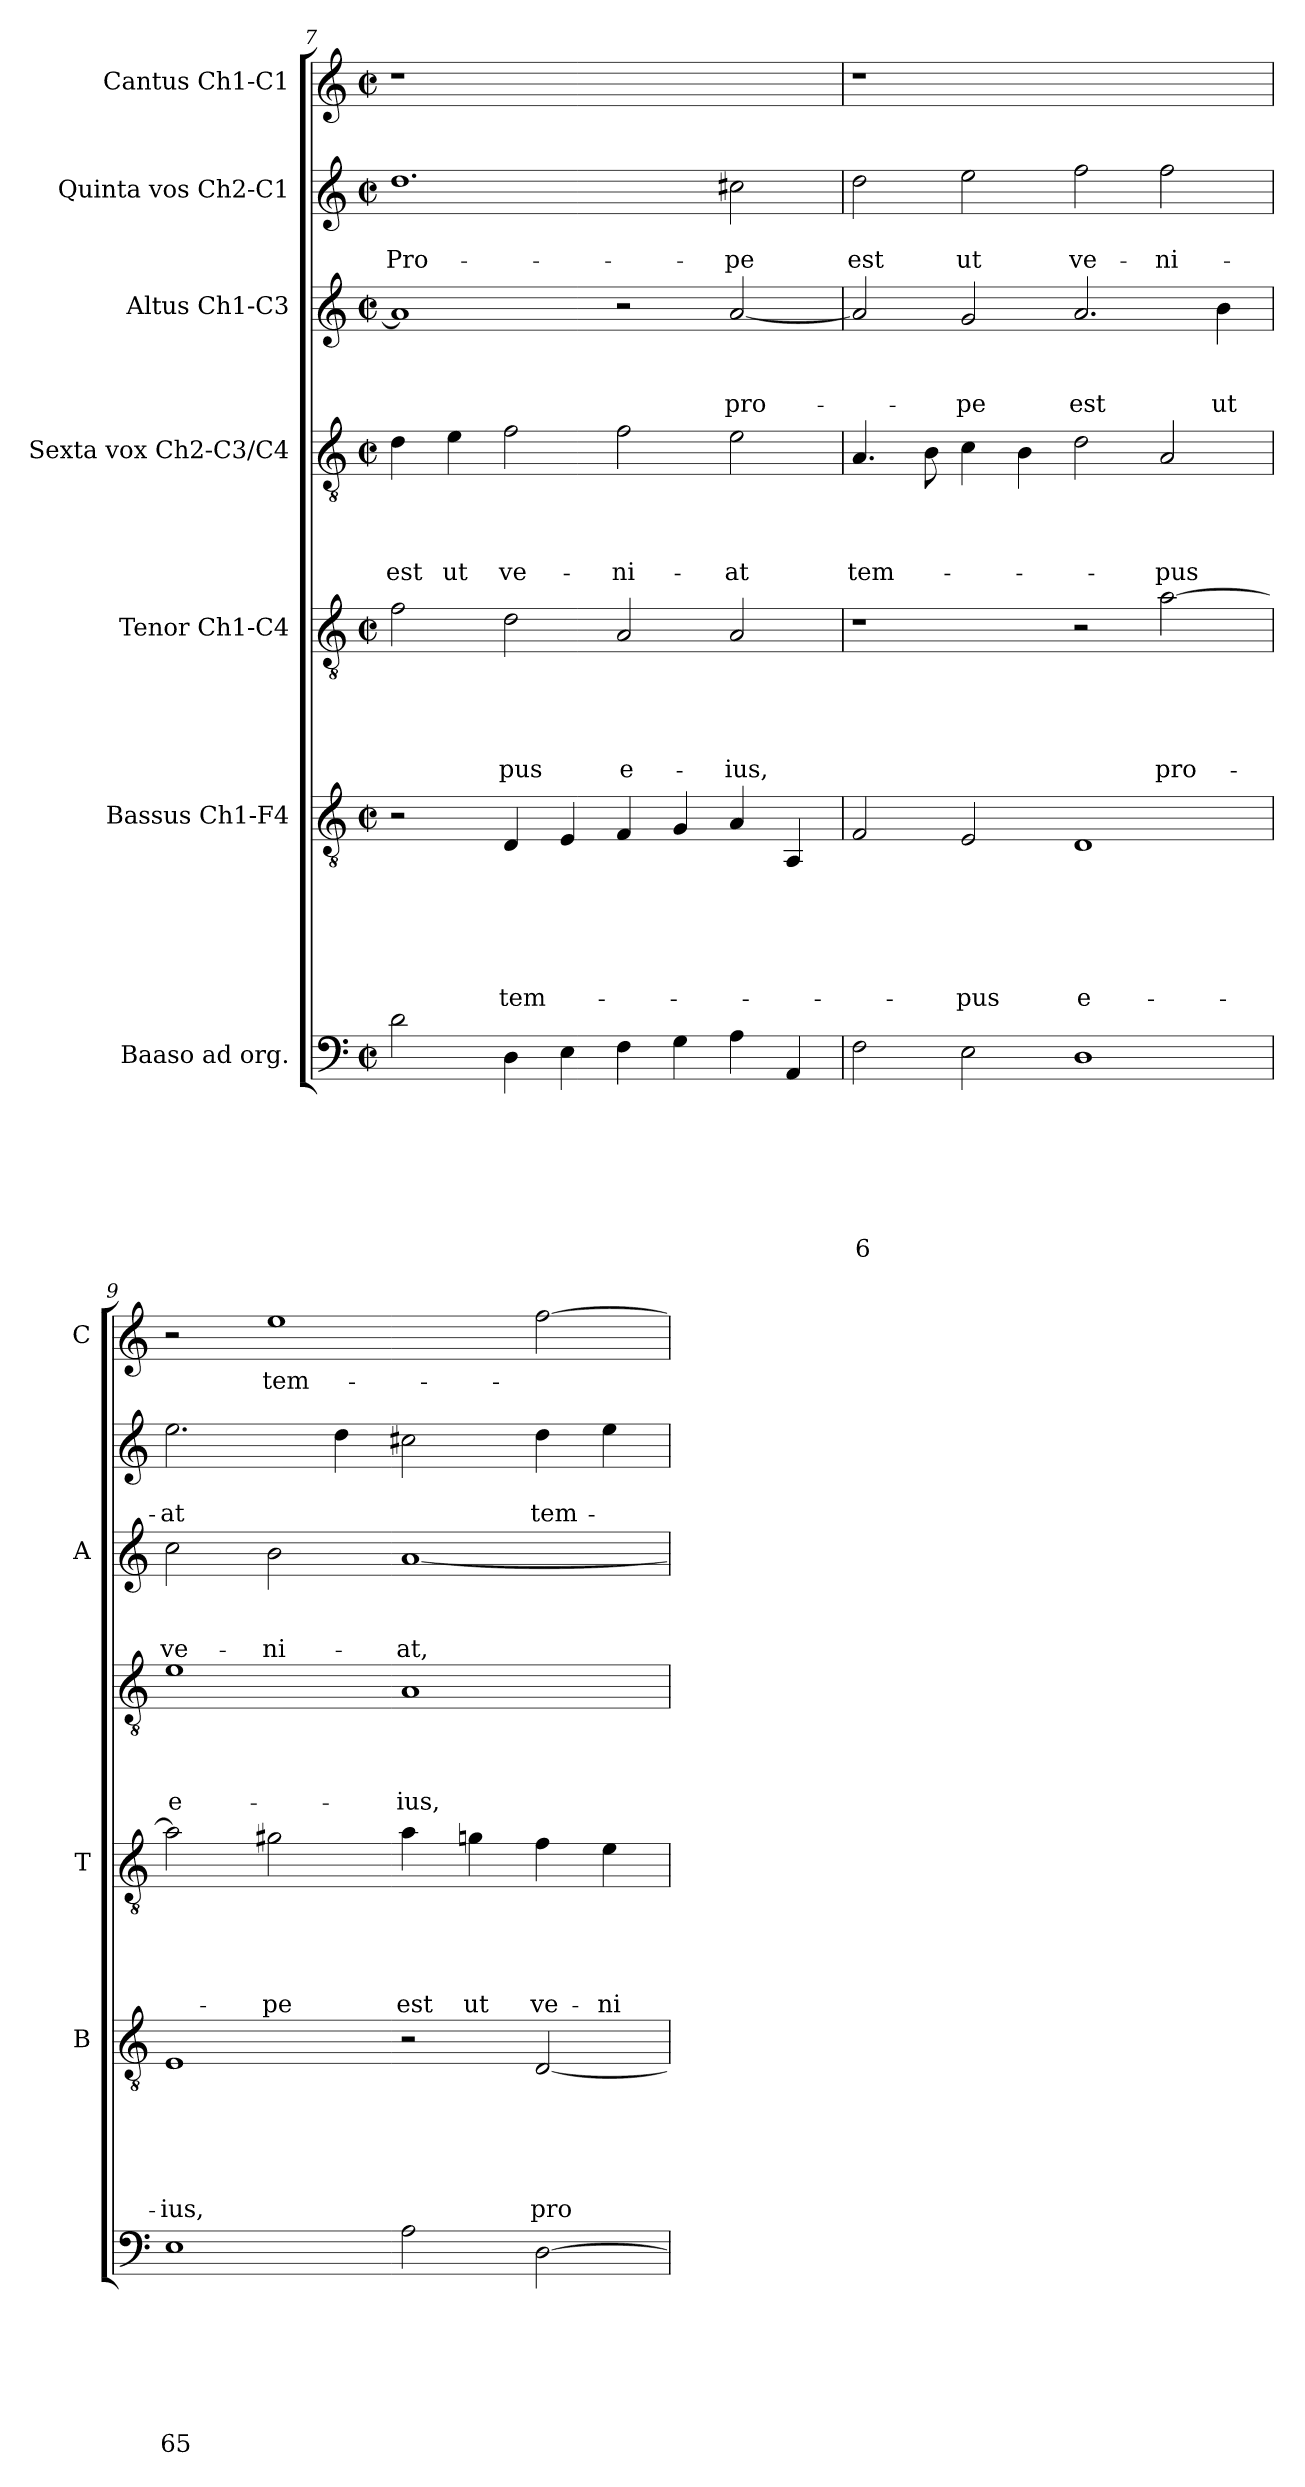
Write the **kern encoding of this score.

**kern	**text	**text	**text	**text	**text	**text	**text	**kern	**text	**text	**text	**text	**text	**text	**kern	**text	**text	**text	**text	**text	**kern	**text	**text	**text	**text	**kern	**text	**text	**text	**kern	**text	**text	**kern	**text
*part7	*part7	*part7	*part7	*part7	*part7	*part7	*part7	*part6	*part6	*part6	*part6	*part6	*part6	*part6	*part5	*part5	*part5	*part5	*part5	*part5	*part4	*part4	*part4	*part4	*part4	*part3	*part3	*part3	*part3	*part2	*part2	*part2	*part1	*part1
*staff7	*staff7	*staff7	*staff7	*staff7	*staff7	*staff7	*staff7	*staff6	*staff6	*staff6	*staff6	*staff6	*staff6	*staff6	*staff5	*staff5	*staff5	*staff5	*staff5	*staff5	*staff4	*staff4	*staff4	*staff4	*staff4	*staff3	*staff3	*staff3	*staff3	*staff2	*staff2	*staff2	*staff1	*staff1
*I"Baaso ad org.	*	*	*	*	*	*	*	*I"Bassus Ch1-F4	*	*	*	*	*	*	*I"Tenor Ch1-C4	*	*	*	*	*	*I"Sexta vox Ch2-C3/C4	*	*	*	*	*I"Altus Ch1-C3	*	*	*	*I"Quinta vos Ch2-C1	*	*	*I"Cantus Ch1-C1	*
*	*	*	*	*	*	*	*	*I'B	*	*	*	*	*	*	*I'T	*	*	*	*	*	*	*	*	*	*	*I'A	*	*	*	*	*	*	*I'C	*
*clefF4	*	*	*	*	*	*	*	*clefGv2	*	*	*	*	*	*	*clefGv2	*	*	*	*	*	*clefGv2	*	*	*	*	*clefG2	*	*	*	*clefG2	*	*	*clefG2	*
*k[]	*	*	*	*	*	*	*	*k[]	*	*	*	*	*	*	*k[]	*	*	*	*	*	*k[]	*	*	*	*	*k[]	*	*	*	*k[]	*	*	*k[]	*
*C:	*	*	*	*	*	*	*	*C:	*	*	*	*	*	*	*C:	*	*	*	*	*	*C:	*	*	*	*	*C:	*	*	*	*C:	*	*	*C:	*
*M2/2	*	*	*	*	*	*	*	*M2/2	*	*	*	*	*	*	*M2/2	*	*	*	*	*	*M2/2	*	*	*	*	*M2/2	*	*	*	*M2/2	*	*	*M2/2	*
*met(c|)	*	*	*	*	*	*	*	*met(c|)	*	*	*	*	*	*	*met(c|)	*	*	*	*	*	*met(c|)	*	*	*	*	*met(c|)	*	*	*	*met(c|)	*	*	*met(c|)	*
=7	=7	=7	=7	=7	=7	=7	=7	=7	=7	=7	=7	=7	=7	=7	=7	=7	=7	=7	=7	=7	=7	=7	=7	=7	=7	=7	=7	=7	=7	=7	=7	=7	=7	=7
!	!	!	!	!	!	!	!	!	!	!	!	!	!	!	!	!	!	!	!	!	!	!	!	!	!LO:LY:b	!	!	!	!	!	!	!LO:LY:b	!	!
2d\	.	.	.	.	.	.	.	2r	.	.	.	.	.	.	2f\	.	.	.	.	.	4d\	.	.	.	est	1a]	.	.	.	1.dd	.	Pro-	1r	.
!	!	!	!	!	!	!	!	!	!	!	!	!	!	!	!	!	!	!	!	!	!	!	!	!	!LO:LY:b	!	!	!	!	!	!	!	!	!
.	.	.	.	.	.	.	.	.	.	.	.	.	.	.	.	.	.	.	.	.	4e\	.	.	.	ut	.	.	.	.	.	.	.	.	.
!	!	!	!	!	!	!	!	!	!	!	!	!	!	!LO:LY:b	!	!	!	!	!	!LO:LY:b	!	!	!	!	!LO:LY:b	!	!	!	!	!	!	!	!	!
4D\	.	.	.	.	.	.	.	4D/	.	.	.	.	.	tem-	2d\	.	.	.	.	-pus	2f\	.	.	.	ve-	.	.	.	.	.	.	.	.	.
4E\	.	.	.	.	.	.	.	4E/	.	.	.	.	.	.	.	.	.	.	.	.	.	.	.	.	.	.	.	.	.	.	.	.	.	.
!	!	!	!	!	!	!	!	!	!	!	!	!	!	!	!	!	!	!	!	!LO:LY:b	!	!	!	!	!LO:LY:b	!	!	!	!	!	!	!	!	!
4F\	.	.	.	.	.	.	.	4F/	.	.	.	.	.	.	2A/	.	.	.	.	e-	2f\	.	.	.	-ni-	2r	.	.	.	.	.	.	1ryy	.
4G\	.	.	.	.	.	.	.	4G/	.	.	.	.	.	.	.	.	.	.	.	.	.	.	.	.	.	.	.	.	.	.	.	.	.	.
!	!	!	!	!	!	!	!	!	!	!	!	!	!	!	!	!	!	!	!	!LO:LY:b	!	!	!	!	!LO:LY:b	!	!	!	!LO:LY:b	!	!	!LO:LY:b	!	!
4A\	.	.	.	.	.	.	.	4A/	.	.	.	.	.	.	2A/	.	.	.	.	-ius,	2e\	.	.	.	-at	[2a/	.	.	pro-	2cc#X\	.	-pe	.	.
4AA/	.	.	.	.	.	.	.	4AA/	.	.	.	.	.	.	.	.	.	.	.	.	.	.	.	.	.	.	.	.	.	.	.	.	.	.
=8	=8	=8	=8	=8	=8	=8	=8	=8	=8	=8	=8	=8	=8	=8	=8	=8	=8	=8	=8	=8	=8	=8	=8	=8	=8	=8	=8	=8	=8	=8	=8	=8	=8	=8
!	!	!	!	!	!	!	!LO:LY:b	!	!	!	!	!	!	!	!	!	!	!	!	!	!	!	!	!	!LO:LY:b	!	!	!	!	!	!	!LO:LY:b	!	!
2F\	.	.	.	.	.	.	6	2F/	.	.	.	.	.	.	1r	.	.	.	.	.	4.A/	.	.	.	tem-	2a/]	.	.	.	2dd\	.	est	1r	.
.	.	.	.	.	.	.	.	.	.	.	.	.	.	.	.	.	.	.	.	.	8B\	.	.	.	.	.	.	.	.	.	.	.	.	.
!	!	!	!	!	!	!	!	!	!	!	!	!	!	!LO:LY:b	!	!	!	!	!	!	!	!	!	!	!	!	!	!	!LO:LY:b	!	!	!LO:LY:b	!	!
2E\	.	.	.	.	.	.	.	2E/	.	.	.	.	.	-pus	.	.	.	.	.	.	4c\	.	.	.	.	2g/	.	.	-pe	2ee\	.	ut	.	.
.	.	.	.	.	.	.	.	.	.	.	.	.	.	.	.	.	.	.	.	.	4B\	.	.	.	.	.	.	.	.	.	.	.	.	.
!	!	!	!	!	!	!	!	!	!	!	!	!	!	!LO:LY:b	!	!	!	!	!	!	!	!	!	!	!	!	!	!	!LO:LY:b	!	!	!LO:LY:b	!	!
1D	.	.	.	.	.	.	.	1D	.	.	.	.	.	e-	2r	.	.	.	.	.	2d\	.	.	.	.	2.a/	.	.	est	2ff\	.	ve-	1ryy	.
!	!	!	!	!	!	!	!	!	!	!	!	!	!	!	!	!	!	!	!	!LO:LY:b	!	!	!	!	!LO:LY:b	!	!	!	!	!	!	!LO:LY:b	!	!
.	.	.	.	.	.	.	.	.	.	.	.	.	.	.	[2a\	.	.	.	.	pro-	2A/	.	.	.	-pus	.	.	.	.	2ff\	.	-ni-	.	.
!	!	!	!	!	!	!	!	!	!	!	!	!	!	!	!	!	!	!	!	!	!	!	!	!	!	!	!	!	!LO:LY:b	!	!	!	!	!
.	.	.	.	.	.	.	.	.	.	.	.	.	.	.	.	.	.	.	.	.	.	.	.	.	.	4b\	.	.	ut	.	.	.	.	.
=9	=9	=9	=9	=9	=9	=9	=9	=9	=9	=9	=9	=9	=9	=9	=9	=9	=9	=9	=9	=9	=9	=9	=9	=9	=9	=9	=9	=9	=9	=9	=9	=9	=9	=9
!	!	!	!	!	!	!	!LO:LY:b	!	!	!	!	!	!	!LO:LY:b	!	!	!	!	!	!	!	!	!	!	!LO:LY:b	!	!	!	!LO:LY:b	!	!	!LO:LY:b	!	!
1E	.	.	.	.	.	.	65	1E	.	.	.	.	.	-ius,	2a\]	.	.	.	.	.	1e	.	.	.	e-	2cc\	.	.	ve-	2.ee\	.	-at	2r	.
!	!	!	!	!	!	!	!	!	!	!	!	!	!	!	!	!	!	!	!	!LO:LY:b	!	!	!	!	!	!	!	!	!LO:LY:b	!	!	!	!	!LO:LY:b
.	.	.	.	.	.	.	.	.	.	.	.	.	.	.	2g#X\	.	.	.	.	-pe	.	.	.	.	.	2b\	.	.	-ni-	.	.	.	1ee	tem-
.	.	.	.	.	.	.	.	.	.	.	.	.	.	.	.	.	.	.	.	.	.	.	.	.	.	.	.	.	.	4dd\	.	.	.	.
!	!	!	!	!	!	!	!	!	!	!	!	!	!	!	!	!	!	!	!	!LO:LY:b	!	!	!	!	!LO:LY:b	!	!	!	!LO:LY:b	!	!	!	!	!
2A\	.	.	.	.	.	.	.	2r	.	.	.	.	.	.	4a\	.	.	.	.	est	1A	.	.	.	-ius,	[1a	.	.	-at,	2cc#X\	.	.	.	.
!	!	!	!	!	!	!	!	!	!	!	!	!	!	!	!	!	!	!	!	!LO:LY:b	!	!	!	!	!	!	!	!	!	!	!	!	!	!
.	.	.	.	.	.	.	.	.	.	.	.	.	.	.	4gn\	.	.	.	.	ut	.	.	.	.	.	.	.	.	.	.	.	.	.	.
!	!	!	!	!	!	!	!	!	!	!	!	!	!	!LO:LY:b	!	!	!	!	!	!LO:LY:b	!	!	!	!	!	!	!	!	!	!	!	!LO:LY:b	!	!
[2D\	.	.	.	.	.	.	.	[2D/	.	.	.	.	.	pro-	4f\	.	.	.	.	ve-	.	.	.	.	.	.	.	.	.	4dd\	.	tem-	[2ff\	.
!	!	!	!	!	!	!	!	!	!	!	!	!	!	!	!	!	!	!	!	!LO:LY:b	!	!	!	!	!	!	!	!	!	!	!	!	!	!
.	.	.	.	.	.	.	.	.	.	.	.	.	.	.	4e\	.	.	.	.	-ni-	.	.	.	.	.	.	.	.	.	4ee\	.	.	.	.
=	=	=	=	=	=	=	=	=	=	=	=	=	=	=	=	=	=	=	=	=	=	=	=	=	=	=	=	=	=	=	=	=	=	=
*-	*-	*-	*-	*-	*-	*-	*-	*-	*-	*-	*-	*-	*-	*-	*-	*-	*-	*-	*-	*-	*-	*-	*-	*-	*-	*-	*-	*-	*-	*-	*-	*-	*-	*-
